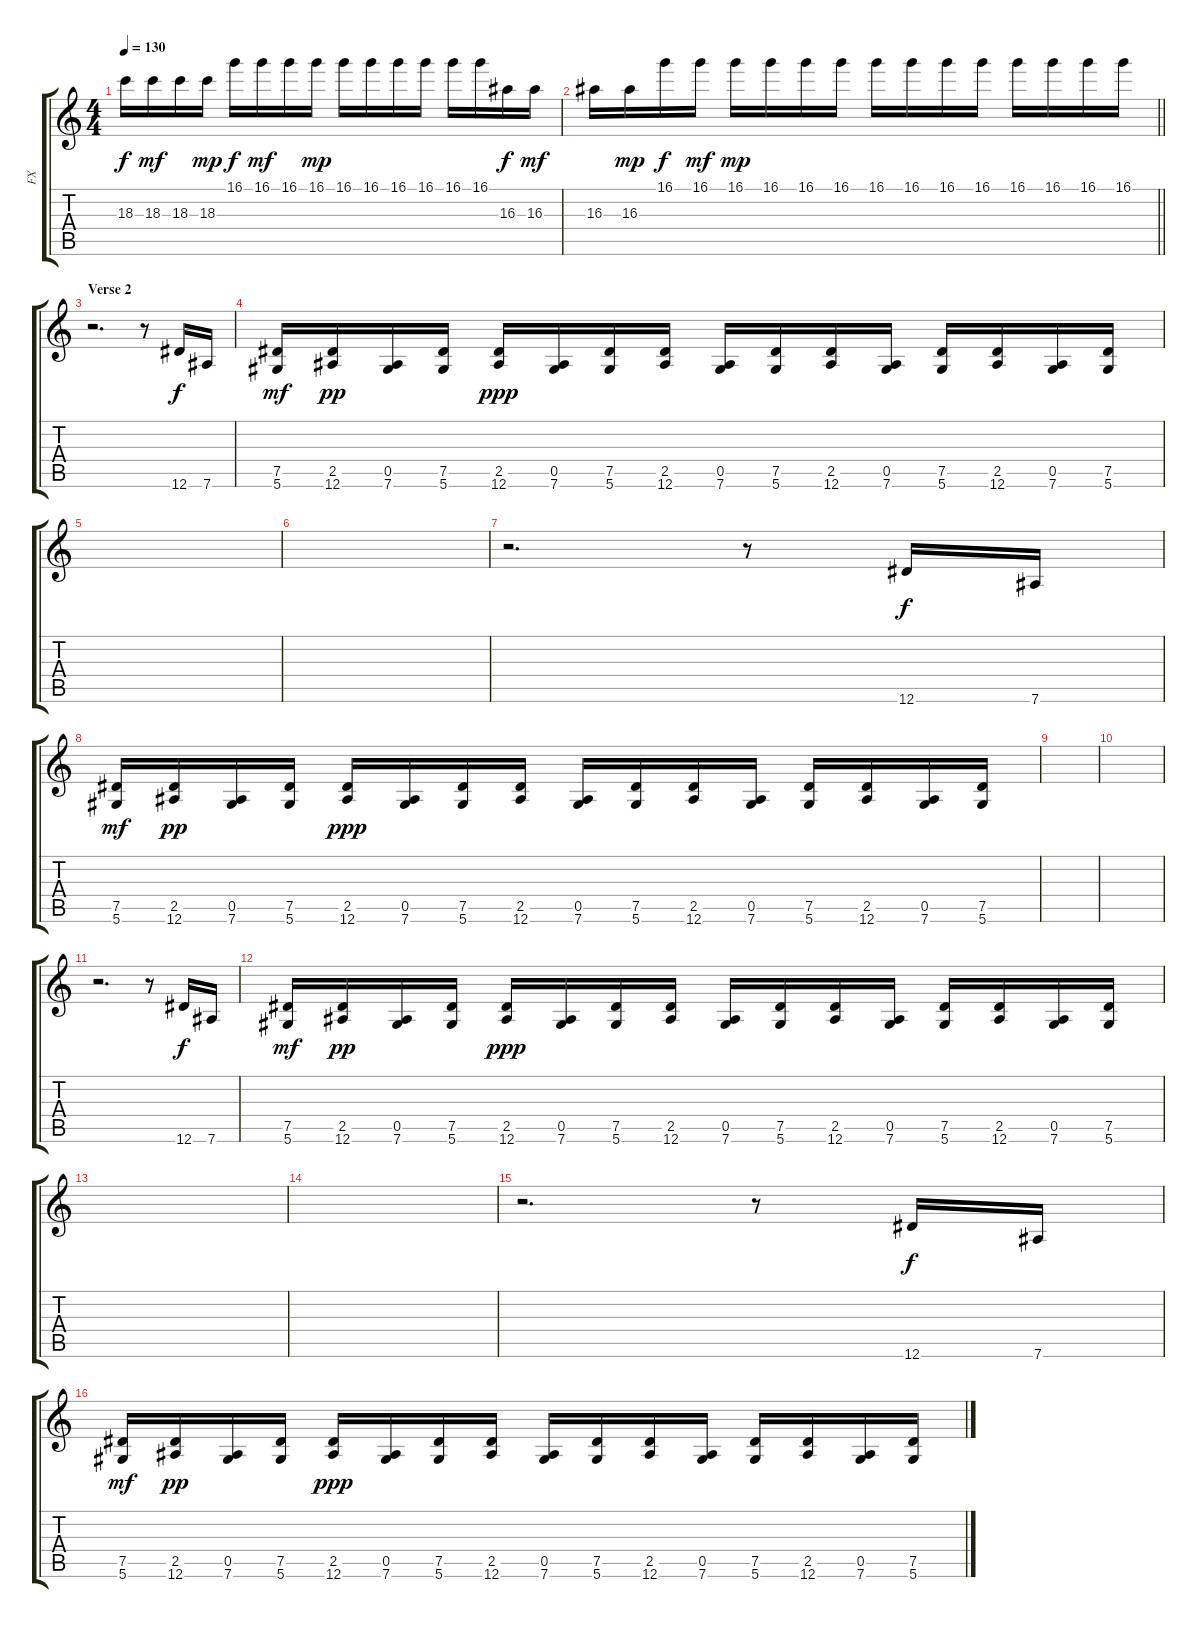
\track ("FX" "FX") {instrument fx5brightness}
\staff {score tabs}
\tuning (Eb5 Bb4 Gb4 Db4 Ab3 Eb3) {hide}
\ts (4 4)
\tempo 130
\clef g2
\ks c
18.3.16{dy f} 18.3.16{dy mf} 18.3.16 18.3.16{dy mp} 16.1.16{dy f} 16.1.16{dy mf} 16.1.16 16.1.16{dy mp} 16.1.16 16.1.16 16.1.16 16.1.16 16.1.16 16.1.16 16.3.16{dy f} 16.3.16{dy mf} |
\barLineRight lightlight
16.3.16 16.3.16{dy mp} 16.1.16{dy f} 16.1.16{dy mf} 16.1.16{dy mp} 16.1.16 16.1.16 16.1.16 16.1.16 16.1.16 16.1.16 16.1.16 16.1.16 16.1.16 16.1.16 16.1.16 |
\section ("" "Verse 2")
r.2{d} r.8 12.6.16{dy f} 7.6.16 |
(7.5 5.6).16{dy mf} (2.5 12.6).16{dy pp} (0.5 7.6).16 (7.5 5.6).16 (2.5 12.6).16{dy ppp} (0.5 7.6).16 (7.5 5.6).16 (2.5 12.6).16 (0.5 7.6).16 (7.5 5.6).16 (2.5 12.6).16 (0.5 7.6).16 (7.5 5.6).16 (2.5 12.6).16 (0.5 7.6).16 (7.5 5.6).16 |
|
|
r.2{d} r.8 12.6.16{dy f} 7.6.16 |
(7.5 5.6).16{dy mf} (2.5 12.6).16{dy pp} (0.5 7.6).16 (7.5 5.6).16 (2.5 12.6).16{dy ppp} (0.5 7.6).16 (7.5 5.6).16 (2.5 12.6).16 (0.5 7.6).16 (7.5 5.6).16 (2.5 12.6).16 (0.5 7.6).16 (7.5 5.6).16 (2.5 12.6).16 (0.5 7.6).16 (7.5 5.6).16 |
|
|
r.2{d} r.8 12.6.16{dy f} 7.6.16 |
(7.5 5.6).16{dy mf} (2.5 12.6).16{dy pp} (0.5 7.6).16 (7.5 5.6).16 (2.5 12.6).16{dy ppp} (0.5 7.6).16 (7.5 5.6).16 (2.5 12.6).16 (0.5 7.6).16 (7.5 5.6).16 (2.5 12.6).16 (0.5 7.6).16 (7.5 5.6).16 (2.5 12.6).16 (0.5 7.6).16 (7.5 5.6).16 |
|
|
r.2{d} r.8 12.6.16{dy f} 7.6.16 |
(7.5 5.6).16{dy mf} (2.5 12.6).16{dy pp} (0.5 7.6).16 (7.5 5.6).16 (2.5 12.6).16{dy ppp} (0.5 7.6).16 (7.5 5.6).16 (2.5 12.6).16 (0.5 7.6).16 (7.5 5.6).16 (2.5 12.6).16 (0.5 7.6).16 (7.5 5.6).16 (2.5 12.6).16 (0.5 7.6).16 (7.5 5.6).16
